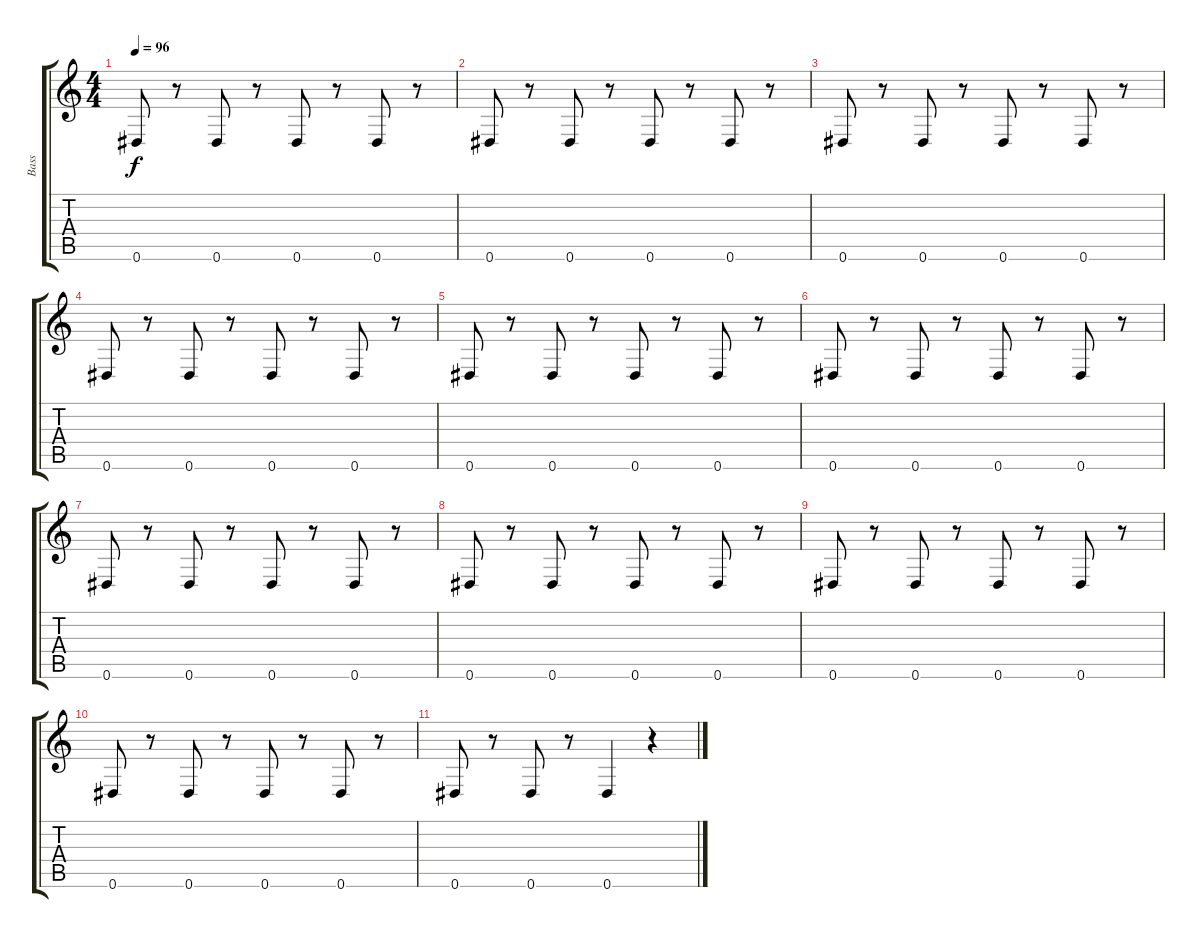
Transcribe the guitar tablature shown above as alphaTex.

\track ("Bass" "Bass") {instrument electricbassfinger}
\staff {score tabs}
\tuning (Eb4 Bb3 Gb3 Db3 Ab2 Eb2) {hide}
\ts (4 4)
\tempo 96
\clef g2
\ks c
0.6.8{dy f} r.8 0.6.8 r.8 0.6.8 r.8 0.6.8 r.8 |
0.6.8 r.8 0.6.8 r.8 0.6.8 r.8 0.6.8 r.8 |
0.6.8 r.8 0.6.8 r.8 0.6.8 r.8 0.6.8 r.8 |
0.6.8 r.8 0.6.8 r.8 0.6.8 r.8 0.6.8 r.8 |
0.6.8 r.8 0.6.8 r.8 0.6.8 r.8 0.6.8 r.8 |
0.6.8 r.8 0.6.8 r.8 0.6.8 r.8 0.6.8 r.8 |
0.6.8 r.8 0.6.8 r.8 0.6.8 r.8 0.6.8 r.8 |
0.6.8 r.8 0.6.8 r.8 0.6.8 r.8 0.6.8 r.8 |
0.6.8 r.8 0.6.8 r.8 0.6.8 r.8 0.6.8 r.8 |
0.6.8 r.8 0.6.8 r.8 0.6.8 r.8 0.6.8 r.8 |
0.6.8 r.8 0.6.8 r.8 0.6.4 r.4
